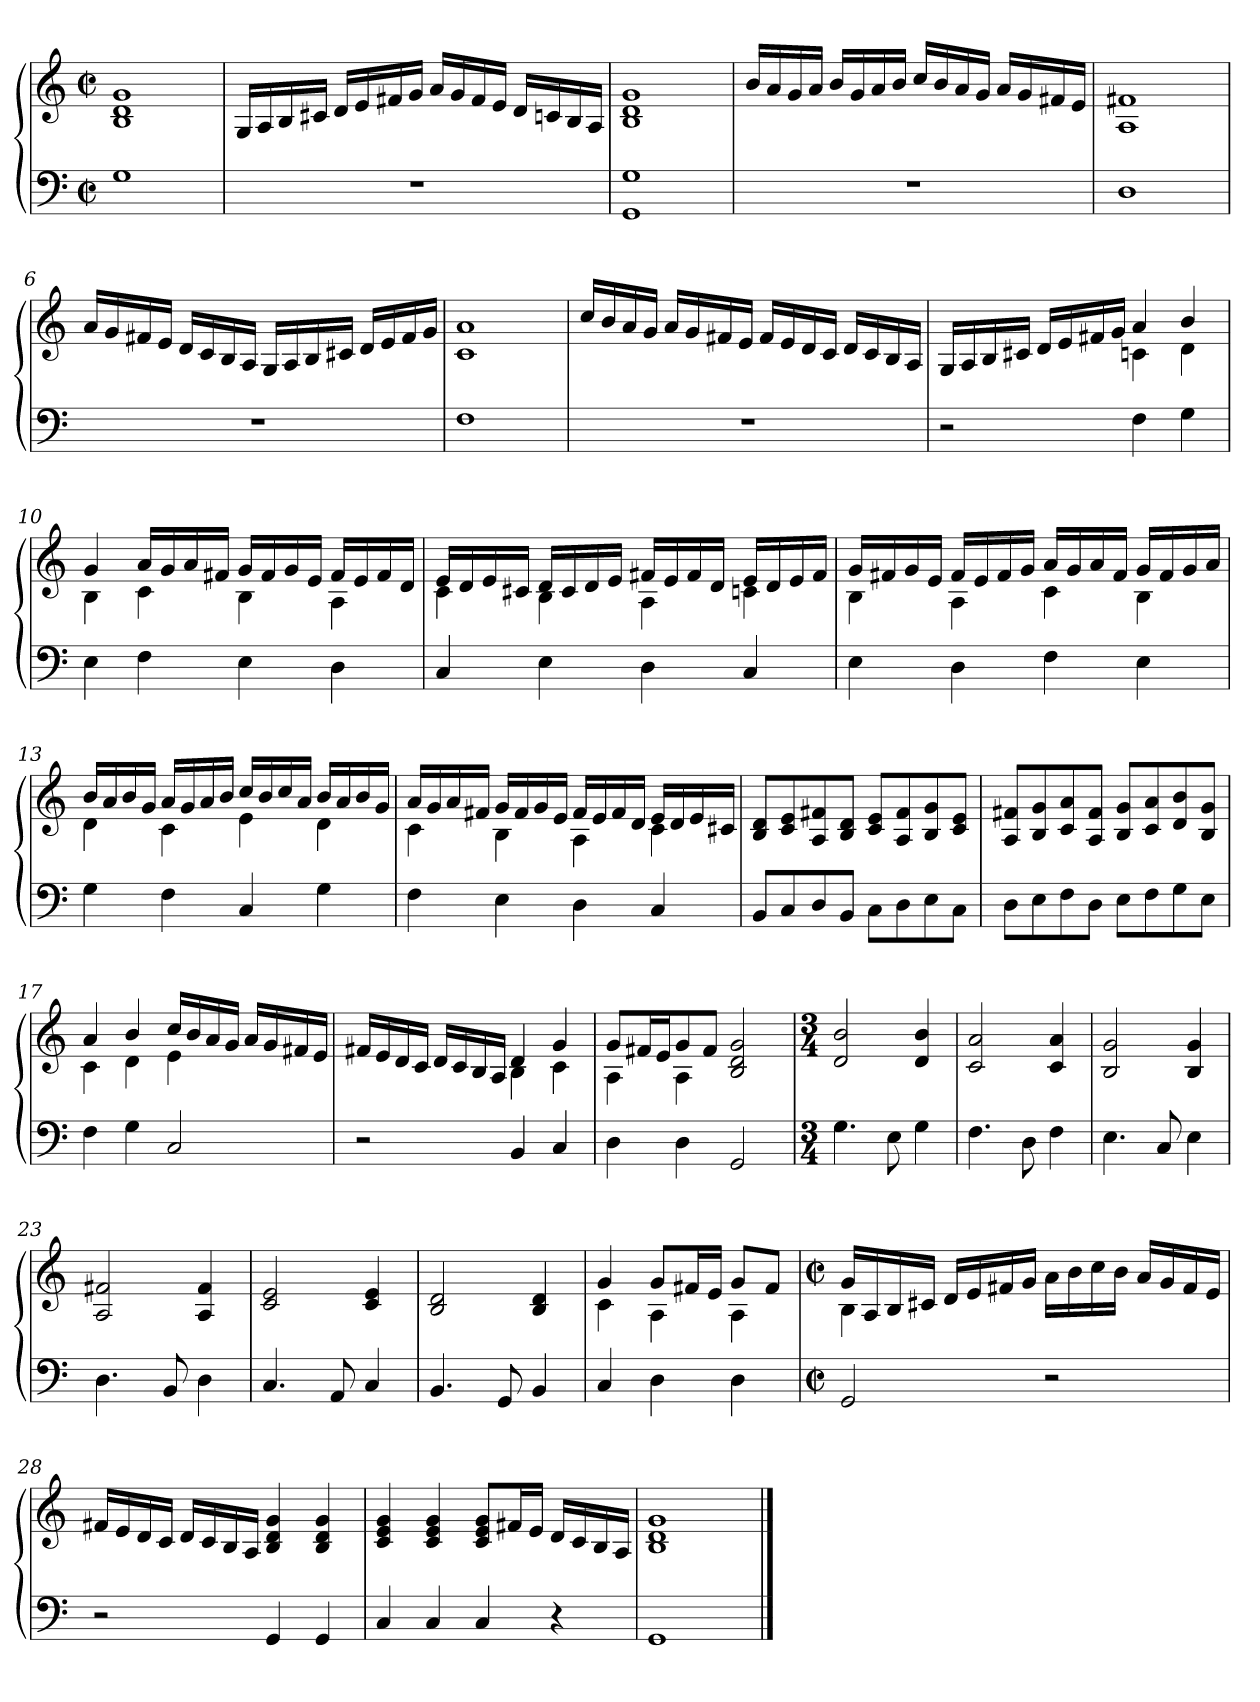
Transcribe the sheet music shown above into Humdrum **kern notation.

**kern	**kern
*part1	*part1
*staff2	*staff1
*clefF4	*clefG2
*k[]	*k[]
*M2/2	*M2/2
*met(c|)	*met(c|)
=1	=1
1G	1B 1d 1g
=2	=2
1r	16G/LL
.	16A/
.	16B/
.	16c#X/JJ
.	16d/LL
.	16e/
.	16f#X/
.	16g/JJ
.	16a/LL
.	16g/
.	16f#/
.	16e/JJ
.	16d/LL
.	16cn/
.	16B/
.	16A/JJ
=3	=3
1GG 1G	1B 1d 1g
=4	=4
1r	16b/LL
.	16a/
.	16g/
.	16a/JJ
.	16b/LL
.	16g/
.	16a/
.	16b/JJ
.	16cc/LL
.	16b/
.	16a/
.	16g/JJ
.	16a/LL
.	16g/
.	16f#X/
.	16e/JJ
=5	=5
1D	1A 1f#X
!!LO:LB:g=z
=6	=6
1r	16a/LL
.	16g/
.	16f#X/
.	16e/JJ
.	16d/LL
.	16c/
.	16B/
.	16A/JJ
.	16G/LL
.	16A/
.	16B/
.	16c#X/JJ
.	16d/LL
.	16e/
.	16f#/
.	16g/JJ
=7	=7
1F	1c 1a
=8	=8
1r	16cc/LL
.	16b/
.	16a/
.	16g/JJ
.	16a/LL
.	16g/
.	16f#X/
.	16e/JJ
.	16f#/LL
.	16e/
.	16d/
.	16c/JJ
.	16d/LL
.	16c/
.	16B/
.	16A/JJ
!!LO:LB:g=z
=9	=9
*	*^
2r	16G/LL	2ryy
.	16A/	.
.	16B/	.
.	16c#X/JJ	.
.	16d/LL	.
.	16e/	.
.	16f#X/	.
.	16g/JJ	.
4F\	4a/	4cn\
4G\	4b/	4d\
=10	=10	=10
4E\	4g/	4B\
4F\	16a/LL	4c\
.	16g/	.
.	16a/	.
.	16f#X/JJ	.
4E\	16g/LL	4B\
.	16f#/	.
.	16g/	.
.	16e/JJ	.
4D\	16f#/LL	4A\
.	16e/	.
.	16f#/	.
.	16d/JJ	.
!!LO:LB:g=z	!!
=11	=11	=11
4C/	16e/LL	4c\
.	16d/	.
.	16e/	.
.	16c#X/JJ	.
4E\	16d/LL	4B\
.	16c#/	.
.	16d/	.
.	16e/JJ	.
4D\	16f#X/LL	4A\
.	16e/	.
.	16f#/	.
.	16d/JJ	.
4C/	16e/LL	4cn\
.	16d/	.
.	16e/	.
.	16f#/JJ	.
=12	=12	=12
4E\	16g/LL	4B\
.	16f#X/	.
.	16g/	.
.	16e/JJ	.
4D\	16f#/LL	4A\
.	16e/	.
.	16f#/	.
.	16g/JJ	.
4F\	16a/LL	4c\
.	16g/	.
.	16a/	.
.	16f#/JJ	.
4E\	16g/LL	4B\
.	16f#/	.
.	16g/	.
.	16a/JJ	.
!!LO:LB:g=z	!!
=13	=13	=13
4G\	16b/LL	4d\
.	16a/	.
.	16b/	.
.	16g/JJ	.
4F\	16a/LL	4c\
.	16g/	.
.	16a/	.
.	16b/JJ	.
4C/	16cc/LL	4e\
.	16b/	.
.	16cc/	.
.	16a/JJ	.
4G\	16b/LL	4d\
.	16a/	.
.	16b/	.
.	16g/JJ	.
=14	=14	=14
4F\	16a/LL	4c\
.	16g/	.
.	16a/	.
.	16f#X/JJ	.
4E\	16g/LL	4B\
.	16f#/	.
.	16g/	.
.	16e/JJ	.
4D\	16f#/LL	4A\
.	16e/	.
.	16f#/	.
.	16d/JJ	.
4C/	16e/LL	4c\
.	16d/	.
.	16e/	.
.	16c#X/JJ	.
*	*v	*v
!!LO:PB:g=z
=15	=15
8BB/L	8B/ 8d/L
8C/	8c/ 8e/
8D/	8A/ 8f#X/
8BB/J	8B/ 8d/J
8C\L	8c/ 8e/L
8D\	8A/ 8f#/
8E\	8B/ 8g/
8C\J	8c/ 8e/J
=16	=16
8D\L	8A/ 8f#X/L
8E\	8B/ 8g/
8F\	8c/ 8a/
8D\J	8A/ 8f#/J
8E\L	8B/ 8g/L
8F\	8c/ 8a/
8G\	8d/ 8b/
8E\J	8B/ 8g/J
=17	=17
*	*^
4F\	4a/	4c\
4G\	4b/	4d\
2C/	16cc/LL	4e\
.	16b/	.
.	16a/	.
.	16g/JJ	.
.	16a/LL	4ryy
.	16g/	.
.	16f#X/	.
.	16e/JJ	.
=18	=18	=18
2r	16f#X/LL	2ryy
.	16e/	.
.	16d/	.
.	16c/JJ	.
.	16d/LL	.
.	16c/	.
.	16B/	.
.	16A/JJ	.
4BB/	4d/	4B\
4C/	4g/	4c\
=19	=19	=19
4D\	8g/L	4A\
.	16f#X/L	.
.	16e/J	.
4D\	8g/	4A\
.	8f#/J	.
2GG/	2B/ 2d/ 2g/	2ryy
*	*v	*v
=20	=20
*M3/4	*M3/4
4.G\	2d/ 2b/
8E\	.
4G\	4d/ 4b/
=21	=21
4.F\	2c/ 2a/
8D\	.
4F\	4c/ 4a/
!!LO:LB:g=z
=22	=22
4.E\	2B/ 2g/
8C/	.
4E\	4B/ 4g/
=23	=23
4.D\	2A/ 2f#X/
8BB/	.
4D\	4A/ 4f#/
=24	=24
4.C/	2c/ 2e/
8AA/	.
4C/	4c/ 4e/
=25	=25
4.BB/	2B/ 2d/
8GG/	.
4BB/	4B/ 4d/
=26	=26
*	*^
4C/	4g/	4c\
4D\	8g/L	4A\
.	16f#X/L	.
.	16e/JJ	.
4D\	8g/L	4A\
.	8f#/J	.
!!LO:LB:g=z	!!
=27	=27	=27
*M2/2	*M2/2	*
*met(c|)	*met(c|)	*
2GG/	16g/LL	4B\
.	16A/	.
.	16B/	.
.	16c#X/JJ	.
.	16d/LL	2.ryy
.	16e/	.
.	16f#X/	.
.	16g/JJ	.
2r	16a\LL	.
.	16b\	.
.	16cc\	.
.	16b\JJ	.
.	16a/LL	.
.	16g/	.
.	16f#/	.
.	16e/JJ	.
*	*v	*v
=28	=28
2r	16f#X/LL
.	16e/
.	16d/
.	16c/JJ
.	16d/LL
.	16c/
.	16B/
.	16A/JJ
4GG/	4B/ 4d/ 4g/
4GG/	4B/ 4d/ 4g/
=29	=29
4C/	4c/ 4e/ 4g/
4C/	4c/ 4e/ 4g/
4C/	8c/ 8e/ 8g/L
.	16f#X/L
.	16e/JJ
4r	16d/LL
.	16c/
.	16B/
.	16A/JJ
!!LO:LB:g=z
=30	=30
1GG	1B 1d 1g
==	==
*-	*-
